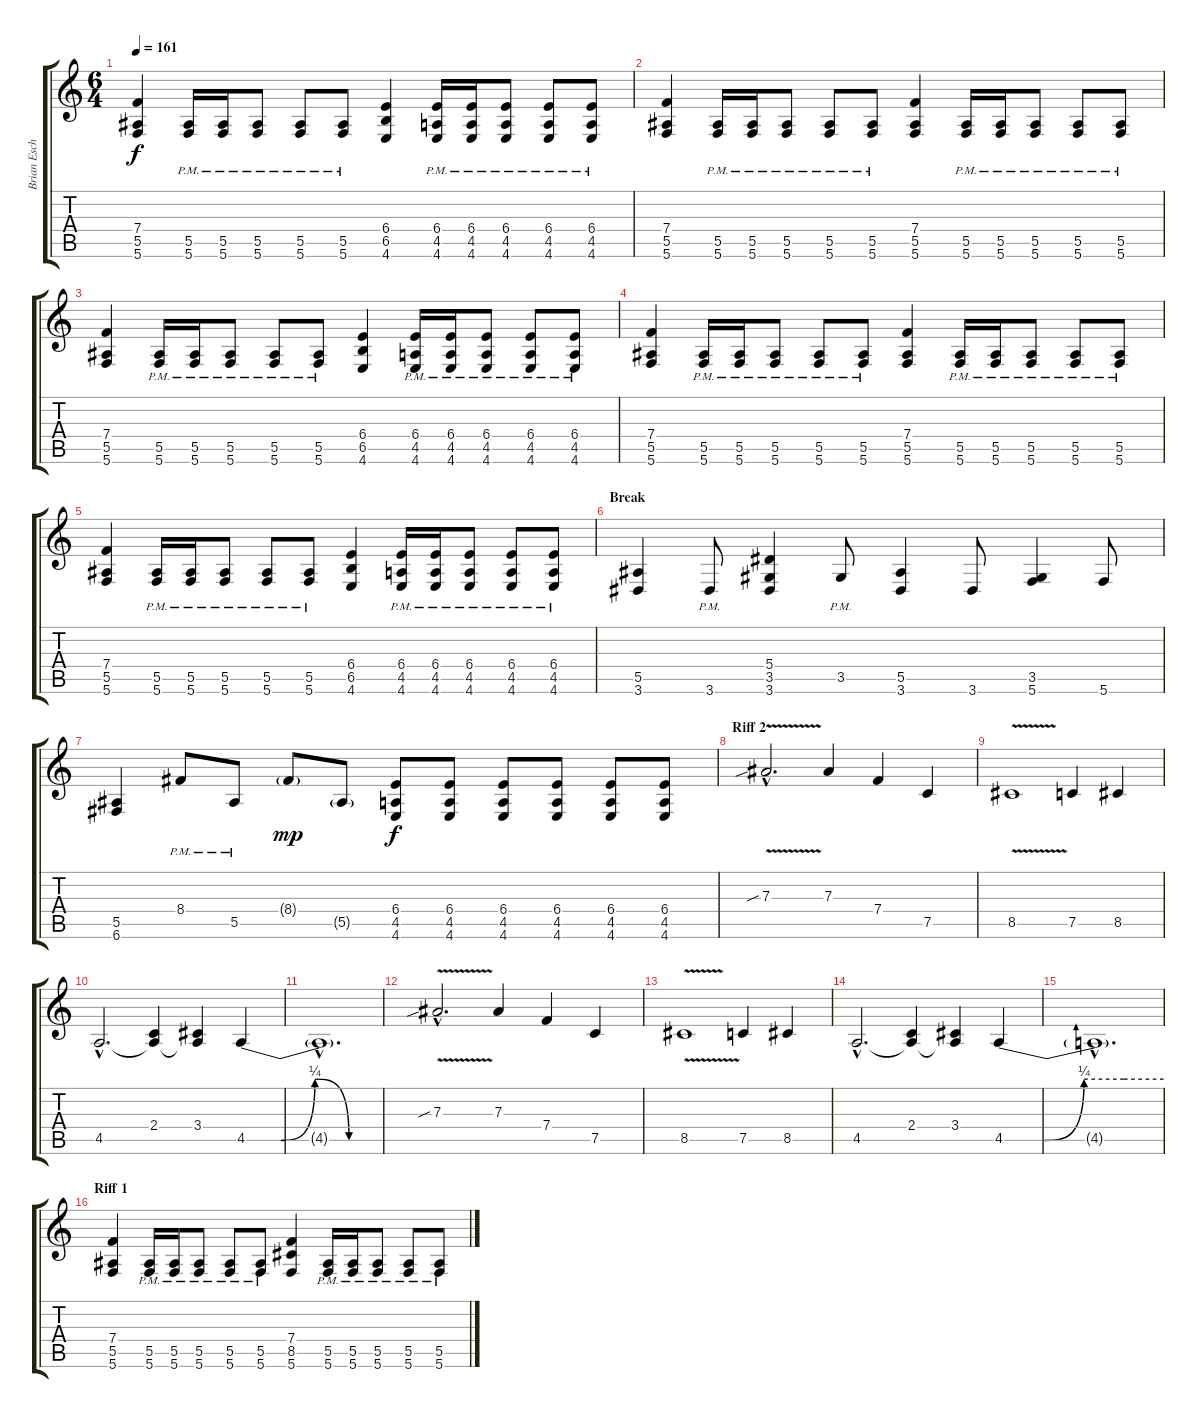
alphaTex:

\track ("Brian Eschbach (Lead Guitar)" "Brian Esch") {instrument distortionguitar}
\staff {score tabs}
\tuning (C4 G3 Eb3 Bb2 F2 C2) {hide}
\ts (6 4)
\tempo 161
\clef g2
\ks c
(7.4 5.5 5.6).4{dy f} (5.5{pm} 5.6{pm}).16 (5.5{pm} 5.6{pm}).16 (5.5{pm} 5.6{pm}).8 (5.5{pm} 5.6{pm}).8 (5.5{pm} 5.6{pm}).8 (6.4 6.5 4.6).4 (6.4{pm} 4.5{pm} 4.6{pm}).16 (6.4{pm} 4.5{pm} 4.6{pm}).16 (6.4{pm} 4.5{pm} 4.6{pm}).8 (6.4{pm} 4.5{pm} 4.6{pm}).8 (6.4{pm} 4.5{pm} 4.6{pm}).8 |
(7.4 5.5 5.6).4 (5.5{pm} 5.6{pm}).16 (5.5{pm} 5.6{pm}).16 (5.5{pm} 5.6{pm}).8 (5.5{pm} 5.6{pm}).8 (5.5{pm} 5.6{pm}).8 (7.4 5.5 5.6).4 (5.5{pm} 5.6{pm}).16 (5.5{pm} 5.6{pm}).16 (5.5{pm} 5.6{pm}).8 (5.5{pm} 5.6{pm}).8 (5.5{pm} 5.6{pm}).8 |
(7.4 5.5 5.6).4 (5.5{pm} 5.6{pm}).16 (5.5{pm} 5.6{pm}).16 (5.5{pm} 5.6{pm}).8 (5.5{pm} 5.6{pm}).8 (5.5{pm} 5.6{pm}).8 (6.4 6.5 4.6).4 (6.4{pm} 4.5{pm} 4.6{pm}).16 (6.4{pm} 4.5{pm} 4.6{pm}).16 (6.4{pm} 4.5{pm} 4.6{pm}).8 (6.4{pm} 4.5{pm} 4.6{pm}).8 (6.4{pm} 4.5{pm} 4.6{pm}).8 |
(7.4 5.5 5.6).4 (5.5{pm} 5.6{pm}).16 (5.5{pm} 5.6{pm}).16 (5.5{pm} 5.6{pm}).8 (5.5{pm} 5.6{pm}).8 (5.5{pm} 5.6{pm}).8 (7.4 5.5 5.6).4 (5.5{pm} 5.6{pm}).16 (5.5{pm} 5.6{pm}).16 (5.5{pm} 5.6{pm}).8 (5.5{pm} 5.6{pm}).8 (5.5{pm} 5.6{pm}).8 |
(7.4 5.5 5.6).4 (5.5{pm} 5.6{pm}).16 (5.5{pm} 5.6{pm}).16 (5.5{pm} 5.6{pm}).8 (5.5{pm} 5.6{pm}).8 (5.5{pm} 5.6{pm}).8 (6.4 6.5 4.6).4 (6.4{pm} 4.5{pm} 4.6{pm}).16 (6.4{pm} 4.5{pm} 4.6{pm}).16 (6.4{pm} 4.5{pm} 4.6{pm}).8 (6.4{pm} 4.5{pm} 4.6{pm}).8 (6.4{pm} 4.5{pm} 4.6{pm}).8 |
\section ("" "Break")
(5.5 3.6).4 3.6{pm}.8 (5.4 3.5 3.6).4 3.5{pm}.8 (5.5 3.6).4 3.6.8 (3.5 5.6).4 5.6.8 |
(5.5 6.6).4 8.4{pm}.8 5.5{pm}.8 8.4{g}.8{dy mp} 5.5{g}.8 (6.4 4.5 4.6).8{dy f} (6.4 4.5 4.6).8 (6.4 4.5 4.6).8 (6.4 4.5 4.6).8 (6.4 4.5 4.6).8 (6.4 4.5 4.6).8{instrument overdrivenguitar} |
\section ("" "Riff 2")
7.3{v sib hac}.2{d balance 8} 7.3.4 7.4.4 7.5.4 |
8.5{v}.1 7.5.4 8.5.4 |
4.5{hac}.2{d} (2.4 4.5{t}).4 (3.4 4.5{t}).4 4.5{be (custom 0 0 15 0 30 1 45 0 60 0)}.4 |
4.5{hac t}.1{d} |
7.3{v sib hac}.2{d} 7.3.4 7.4.4 7.5.4 |
8.5{v}.1 7.5.4 8.5.4 |
4.5{hac}.2{d} (2.4 4.5{t}).4 (3.4 4.5{t}).4 4.5{be (custom 0 0 15 0 30 1 45 1 60 1)}.4 |
4.5{hac t}.1{d} |
\section ("" "Riff 1")
(7.4 5.5 5.6).4{balance 16 instrument distortionguitar} (5.5{pm} 5.6{pm}).16 (5.5{pm} 5.6{pm}).16 (5.5{pm} 5.6{pm}).8 (5.5{pm} 5.6{pm}).8 (5.5{pm} 5.6{pm}).8 (7.4 8.5 5.6).4 (5.5{pm} 5.6{pm}).16 (5.5{pm} 5.6{pm}).16 (5.5{pm} 5.6{pm}).8 (5.5{pm} 5.6{pm}).8 (5.5{pm} 5.6{pm}).8
